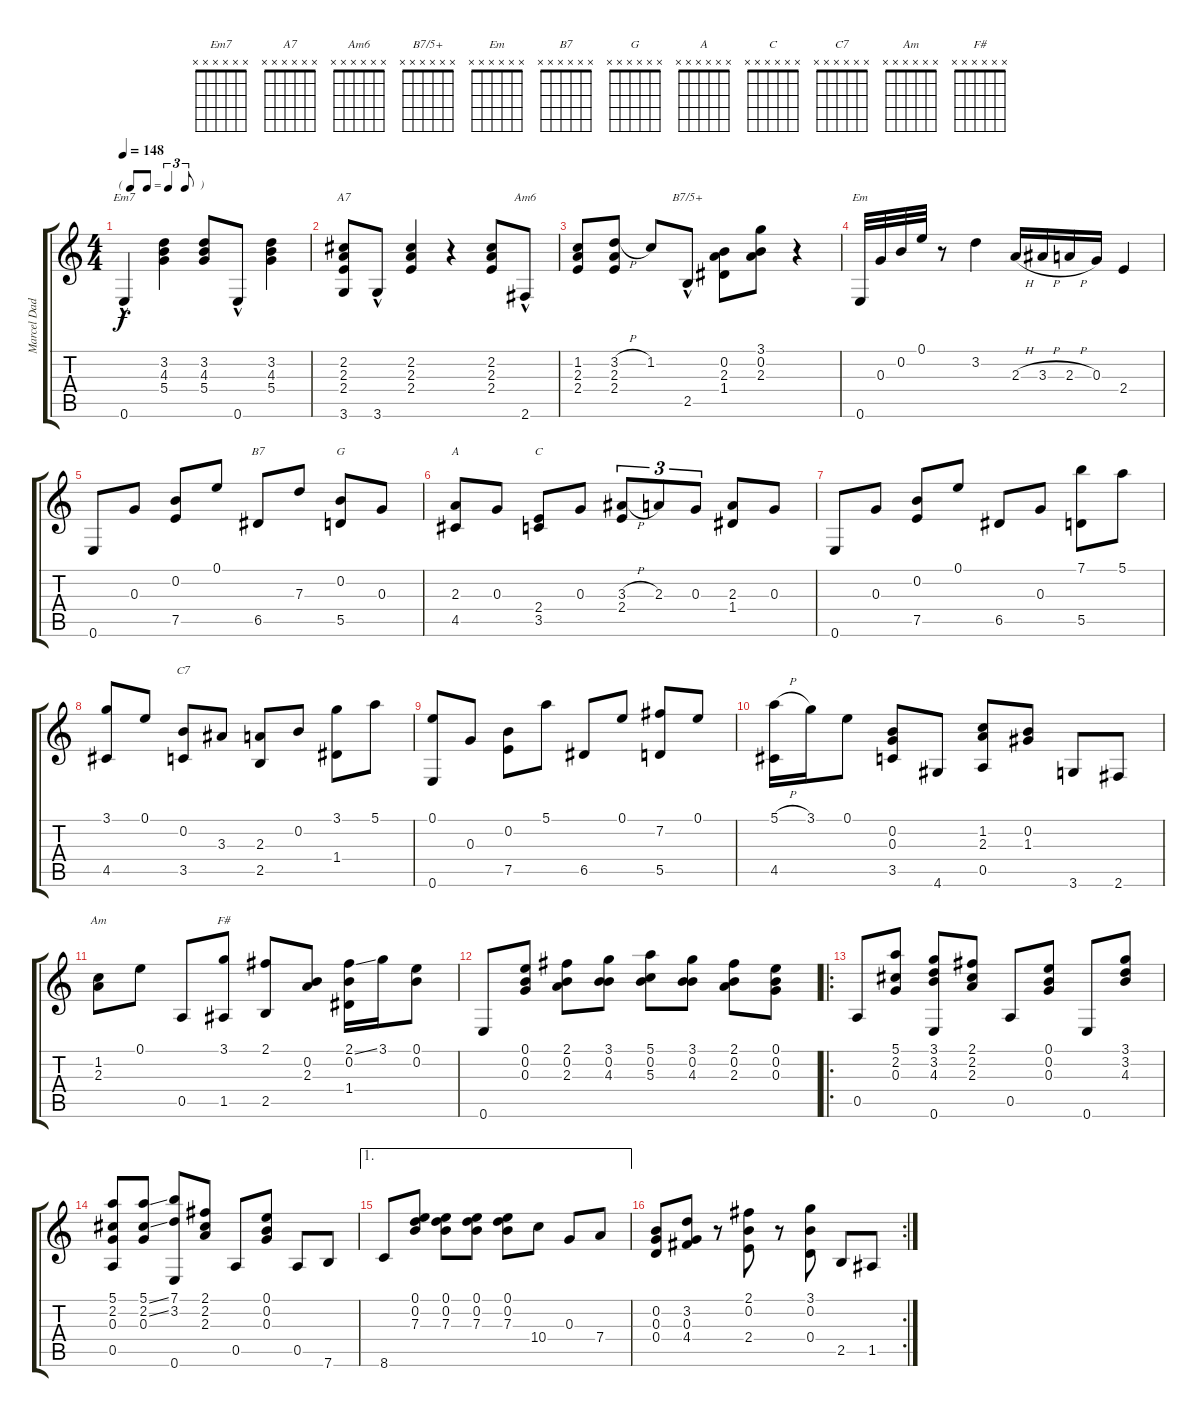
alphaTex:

\track ("Marcel Dadi" "Marcel Dad") {instrument acousticguitarnylon}
\staff {score tabs}
\tuning (E4 B3 G3 D3 A2 E2) {hide}
\chord ("Em7" x x x x x x) {firstfret 0}
\chord ("A7" x x x x x x) {firstfret 0}
\chord ("Am6" x x x x x x) {firstfret 0}
\chord ("B7/5+" x x x x x x) {firstfret 0}
\chord ("Em" x x x x x x) {firstfret 0}
\chord ("B7" x x x x x x) {firstfret 0}
\chord ("G" x x x x x x) {firstfret 0}
\chord ("A" x x x x x x) {firstfret 0}
\chord ("C" x x x x x x) {firstfret 0}
\chord ("C7" x x x x x x) {firstfret 0}
\chord ("Am" x x x x x x) {firstfret 0}
\chord ("F#" x x x x x x) {firstfret 0}
\ts (4 4)
\tf triplet8th
\tempo 148
\clef g2
\ks c
0.6{hac}.4{ch "Em7" dy f instrument acousticguitarnylon} (3.2 4.3 5.4).4 (3.2 4.3 5.4).8 0.6{hac}.8 (3.2 4.3 5.4).4 |
(2.2 2.3 2.4 3.6).8{ch "A7"} 3.6{hac}.8 (2.2 2.3 2.4).4 r.4 (2.2 2.3 2.4).8 2.6{hac}.8{ch "Am6"} |
(1.2 2.3 2.4).8 (3.2{h} 2.3 2.4).8 1.2.8 2.5{hac}.8{ch "B7/5+"} (0.2 2.3 1.4).8 (3.1 0.2 2.3).8 r.4 |
0.6.32{ch "Em"} 0.3.32 0.2.32 0.1.32 r.8 3.2.4 2.3{h}.16 3.3{h}.16 2.3{h}.16 0.3.16 2.4.4 |
0.6.8 0.3.8 (0.2 7.5).8 0.1.8 6.5.8{ch "B7"} 7.3.8 (0.2 5.5).8{ch "G"} 0.3.8 |
(2.3 4.5).8{ch "A"} 0.3.8 (2.4 3.5).8{ch "C"} 0.3.8 (3.3{h} 2.4).8{tu (3 2)} 2.3.8{tu (3 2)} 0.3.8{tu (3 2)} (2.3 1.4).8 0.3.8 |
0.6.8 0.3.8 (0.2 7.5).8 0.1.8 6.5.8 0.3.8 (7.1 5.5).8 5.1.8 |
(3.1 4.5).8 0.1.8 (0.2 3.5).8{ch "C7"} 3.3.8 (2.3 2.5).8 0.2.8 (3.1 1.4).8 5.1.8 |
(0.1 0.6).8 0.3.8 (0.2 7.5).8 5.1.8 6.5.8 0.1.8 (7.2 5.5).8 0.1.8 |
(5.1{h} 4.5).16 3.1.16 0.1.8 (0.2 0.3 3.5).8 4.6.8 (1.2 2.3 0.5).8 (0.2 1.3).8 3.6.8 2.6.8 |
(1.2 2.3).8{ch "Am"} 0.1.8 0.5.8 (3.1 1.5).8{ch "F#"} (2.1 2.5).8 (0.2 2.3).8 (2.1{ss} 0.2 1.4).16 3.1.16 (0.1 0.2).8 |
0.6.8 (0.1 0.2 0.3).8 (2.1 0.2 2.3).8 (3.1 0.2 4.3).8 (5.1 0.2 5.3).8 (3.1 0.2 4.3).8 (2.1 0.2 2.3).8 (0.1 0.2 0.3).8 |
\ro
0.5.8 (5.1 2.2 0.3).8 (3.1 3.2 4.3 0.6).8 (2.1 2.2 2.3).8 0.5.8 (0.1 0.2 0.3).8 0.6.8 (3.1 3.2 4.3).8 |
(5.1 2.2 0.3 0.5).8 (5.1{ss} 2.2{ss} 0.3).8 (7.1 3.2 0.6).8 (2.1 2.2 2.3).8 0.5.8 (0.1 0.2 0.3).8 0.5.8 7.6.8 |
\ae 1
8.6.8 (0.1 0.2 7.3).8 (0.1 0.2 7.3).8 (0.1 0.2 7.3).8 (0.1 0.2 7.3).8 10.4.8 0.3.8 7.4.8 |
\rc 2
(0.2 0.3 0.4).8 (3.2 0.3 4.4).8 r.8 (2.1 0.2 2.4).8 r.8 (3.1 0.2 0.4).8 2.5.8 1.5.8
